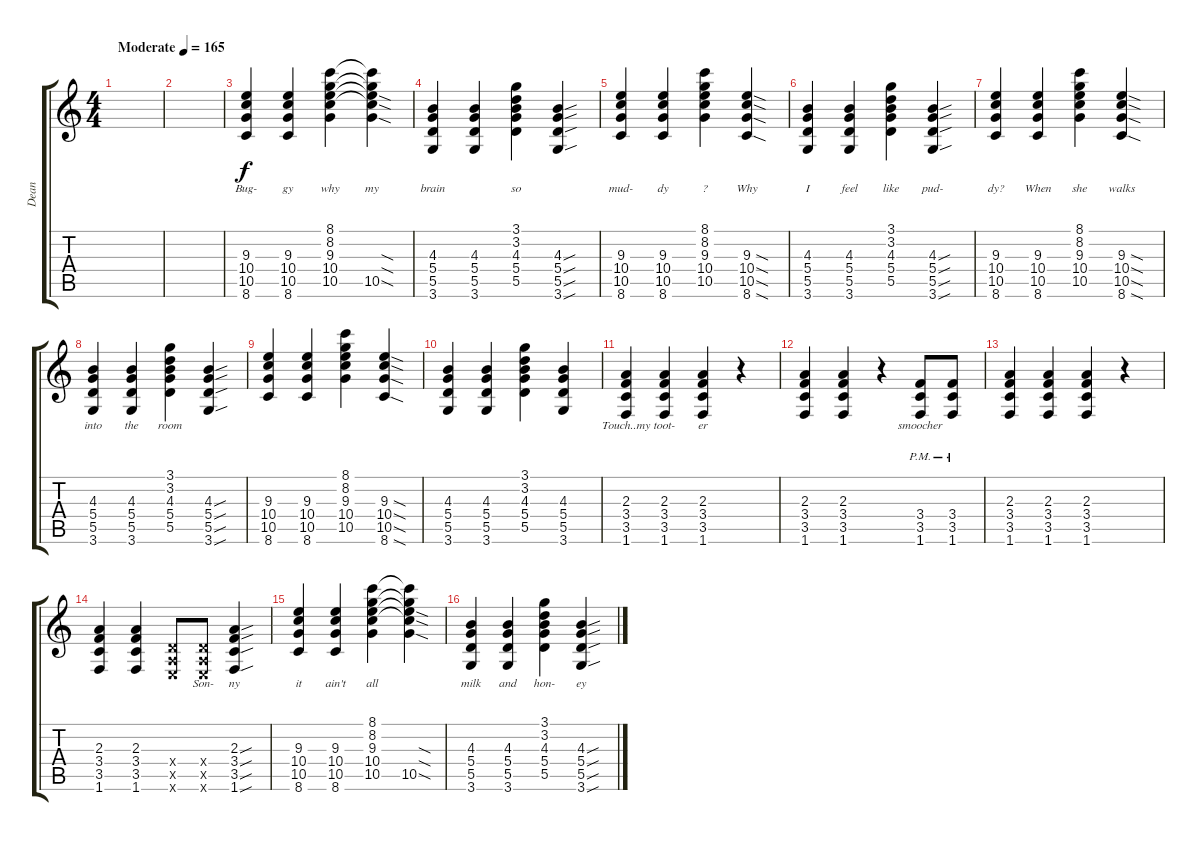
\track ("Dean" "Dean") {instrument distortionguitar}
\staff {score tabs}
\tuning (E4 B3 G3 D3 A2 E2) {hide}
\ts (4 4)
\tempo (165 "Moderate")
\clef g2
\ks c
|
|
(9.3 10.4 10.5 8.6).4{lyrics (0 "Bug-") lyrics (1 "") lyrics (2 "") lyrics (3 "") lyrics (4 "")} (9.3 10.4 10.5 8.6).4{lyrics (0 "gy") lyrics (1 "") lyrics (2 "") lyrics (3 "") lyrics (4 "")} (8.1 8.2 9.3 10.4 10.5).4{lyrics (0 "why") lyrics (1 "") lyrics (2 "") lyrics (3 "") lyrics (4 "")} (8.1{t} 8.2{t} 9.3{sod t} 10.4{sod t} 10.5{sod}).4{lyrics (0 "my") lyrics (1 "") lyrics (2 "") lyrics (3 "") lyrics (4 "")} |
(4.3 5.4 5.5 3.6).4{lyrics (0 "brain") lyrics (1 "") lyrics (2 "") lyrics (3 "") lyrics (4 "")} (4.3 5.4 5.5 3.6).4{lyrics (0 "") lyrics (1 "") lyrics (2 "") lyrics (3 "") lyrics (4 "")} (3.1 3.2 4.3 5.4 5.5).4{lyrics (0 "so") lyrics (1 "") lyrics (2 "") lyrics (3 "") lyrics (4 "")} (4.3{sou} 5.4{sou} 5.5{sou} 3.6{sou}).4{lyrics (0 "") lyrics (1 "") lyrics (2 "") lyrics (3 "") lyrics (4 "")} |
(9.3 10.4 10.5 8.6).4{lyrics (0 "mud-") lyrics (1 "") lyrics (2 "") lyrics (3 "") lyrics (4 "")} (9.3 10.4 10.5 8.6).4{lyrics (0 "dy") lyrics (1 "") lyrics (2 "") lyrics (3 "") lyrics (4 "")} (8.1 8.2 9.3 10.4 10.5).4{lyrics (0 "?") lyrics (1 "") lyrics (2 "") lyrics (3 "") lyrics (4 "")} (9.3{sod} 10.4{sod} 10.5{sod} 8.6{sod}).4{lyrics (0 "Why") lyrics (1 "") lyrics (2 "") lyrics (3 "") lyrics (4 "")} |
(4.3 5.4 5.5 3.6).4{lyrics (0 "I") lyrics (1 "") lyrics (2 "") lyrics (3 "") lyrics (4 "")} (4.3 5.4 5.5 3.6).4{lyrics (0 "feel") lyrics (1 "") lyrics (2 "") lyrics (3 "") lyrics (4 "")} (3.1 3.2 4.3 5.4 5.5).4{lyrics (0 "like") lyrics (1 "") lyrics (2 "") lyrics (3 "") lyrics (4 "")} (4.3{sou} 5.4{sou} 5.5{sou} 3.6{sou}).4{lyrics (0 "pud-") lyrics (1 "") lyrics (2 "") lyrics (3 "") lyrics (4 "")} |
(9.3 10.4 10.5 8.6).4{lyrics (0 "dy?") lyrics (1 "") lyrics (2 "") lyrics (3 "") lyrics (4 "")} (9.3 10.4 10.5 8.6).4{lyrics (0 "When") lyrics (1 "") lyrics (2 "") lyrics (3 "") lyrics (4 "")} (8.1 8.2 9.3 10.4 10.5).4{lyrics (0 "she") lyrics (1 "") lyrics (2 "") lyrics (3 "") lyrics (4 "")} (9.3{sod} 10.4{sod} 10.5{sod} 8.6{sod}).4{lyrics (0 "walks") lyrics (1 "") lyrics (2 "") lyrics (3 "") lyrics (4 "")} |
(4.3 5.4 5.5 3.6).4{lyrics (0 "into") lyrics (1 "") lyrics (2 "") lyrics (3 "") lyrics (4 "")} (4.3 5.4 5.5 3.6).4{lyrics (0 "the") lyrics (1 "") lyrics (2 "") lyrics (3 "") lyrics (4 "")} (3.1 3.2 4.3 5.4 5.5).4{lyrics (0 "room") lyrics (1 "") lyrics (2 "") lyrics (3 "") lyrics (4 "")} (4.3{sou} 5.4{sou} 5.5{sou} 3.6{sou}).4{lyrics (0 "") lyrics (1 "") lyrics (2 "") lyrics (3 "") lyrics (4 "")} |
(9.3 10.4 10.5 8.6).4{lyrics (0 "") lyrics (1 "") lyrics (2 "") lyrics (3 "") lyrics (4 "")} (9.3 10.4 10.5 8.6).4{lyrics (0 "") lyrics (1 "") lyrics (2 "") lyrics (3 "") lyrics (4 "")} (8.1 8.2 9.3 10.4 10.5).4{lyrics (0 "") lyrics (1 "") lyrics (2 "") lyrics (3 "") lyrics (4 "")} (9.3{sod} 10.4{sod} 10.5{sod} 8.6{sod}).4{lyrics (0 "") lyrics (1 "") lyrics (2 "") lyrics (3 "") lyrics (4 "")} |
(4.3 5.4 5.5 3.6).4{lyrics (0 "") lyrics (1 "") lyrics (2 "") lyrics (3 "") lyrics (4 "")} (4.3 5.4 5.5 3.6).4{lyrics (0 "") lyrics (1 "") lyrics (2 "") lyrics (3 "") lyrics (4 "")} (3.1 3.2 4.3 5.4 5.5).4{lyrics (0 "") lyrics (1 "") lyrics (2 "") lyrics (3 "") lyrics (4 "")} (4.3 5.4 5.5 3.6).4{lyrics (0 "") lyrics (1 "") lyrics (2 "") lyrics (3 "") lyrics (4 "")} |
(2.3 3.4 3.5 1.6).4{lyrics (0 "Touch..my") lyrics (1 "") lyrics (2 "") lyrics (3 "") lyrics (4 "")} (2.3 3.4 3.5 1.6).4{lyrics (0 "toot-") lyrics (1 "") lyrics (2 "") lyrics (3 "") lyrics (4 "")} (2.3 3.4 3.5 1.6).4{lyrics (0 "er") lyrics (1 "") lyrics (2 "") lyrics (3 "") lyrics (4 "")} r.4 |
(2.3 3.4 3.5 1.6).4{lyrics (0 "") lyrics (1 "") lyrics (2 "") lyrics (3 "") lyrics (4 "")} (2.3 3.4 3.5 1.6).4{lyrics (0 "") lyrics (1 "") lyrics (2 "") lyrics (3 "") lyrics (4 "")} r.4 (3.4{pm} 3.5{pm} 1.6{pm}).8{lyrics (0 "smoocher") lyrics (1 "") lyrics (2 "") lyrics (3 "") lyrics (4 "")} (3.4{pm} 3.5{pm} 1.6{pm}).8{lyrics (0 "") lyrics (1 "") lyrics (2 "") lyrics (3 "") lyrics (4 "")} |
(2.3 3.4 3.5 1.6).4{lyrics (0 "") lyrics (1 "") lyrics (2 "") lyrics (3 "") lyrics (4 "")} (2.3 3.4 3.5 1.6).4{lyrics (0 "") lyrics (1 "") lyrics (2 "") lyrics (3 "") lyrics (4 "")} (2.3 3.4 3.5 1.6).4{lyrics (0 "") lyrics (1 "") lyrics (2 "") lyrics (3 "") lyrics (4 "")} r.4 |
(2.3 3.4 3.5 1.6).4{lyrics (0 "") lyrics (1 "") lyrics (2 "") lyrics (3 "") lyrics (4 "")} (2.3 3.4 3.5 1.6).4{lyrics (0 "") lyrics (1 "") lyrics (2 "") lyrics (3 "") lyrics (4 "")} (0.4{x} 0.5{x} 0.6{x}).8{lyrics (0 "") lyrics (1 "") lyrics (2 "") lyrics (3 "") lyrics (4 "")} (0.4{x} 0.5{x} 0.6{x}).8{lyrics (0 "Son-") lyrics (1 "") lyrics (2 "") lyrics (3 "") lyrics (4 "")} (2.3{sou} 3.4{sou} 3.5{sou} 1.6{sou}).4{lyrics (0 "ny") lyrics (1 "") lyrics (2 "") lyrics (3 "") lyrics (4 "")} |
(9.3 10.4 10.5 8.6).4{lyrics (0 "it") lyrics (1 "") lyrics (2 "") lyrics (3 "") lyrics (4 "")} (9.3 10.4 10.5 8.6).4{lyrics (0 "ain't") lyrics (1 "") lyrics (2 "") lyrics (3 "") lyrics (4 "")} (8.1 8.2 9.3 10.4 10.5).4{lyrics (0 "all") lyrics (1 "") lyrics (2 "") lyrics (3 "") lyrics (4 "")} (8.1{t} 8.2{t} 9.3{sod t} 10.4{sod t} 10.5{sod}).4{lyrics (0 "") lyrics (1 "") lyrics (2 "") lyrics (3 "") lyrics (4 "")} |
(4.3 5.4 5.5 3.6).4{lyrics (0 "milk") lyrics (1 "") lyrics (2 "") lyrics (3 "") lyrics (4 "")} (4.3 5.4 5.5 3.6).4{lyrics (0 "and") lyrics (1 "") lyrics (2 "") lyrics (3 "") lyrics (4 "")} (3.1 3.2 4.3 5.4 5.5).4{lyrics (0 "hon-") lyrics (1 "") lyrics (2 "") lyrics (3 "") lyrics (4 "")} (4.3{sou} 5.4{sou} 5.5{sou} 3.6{sou}).4{lyrics (0 "ey") lyrics (1 "") lyrics (2 "") lyrics (3 "") lyrics (4 "")}
